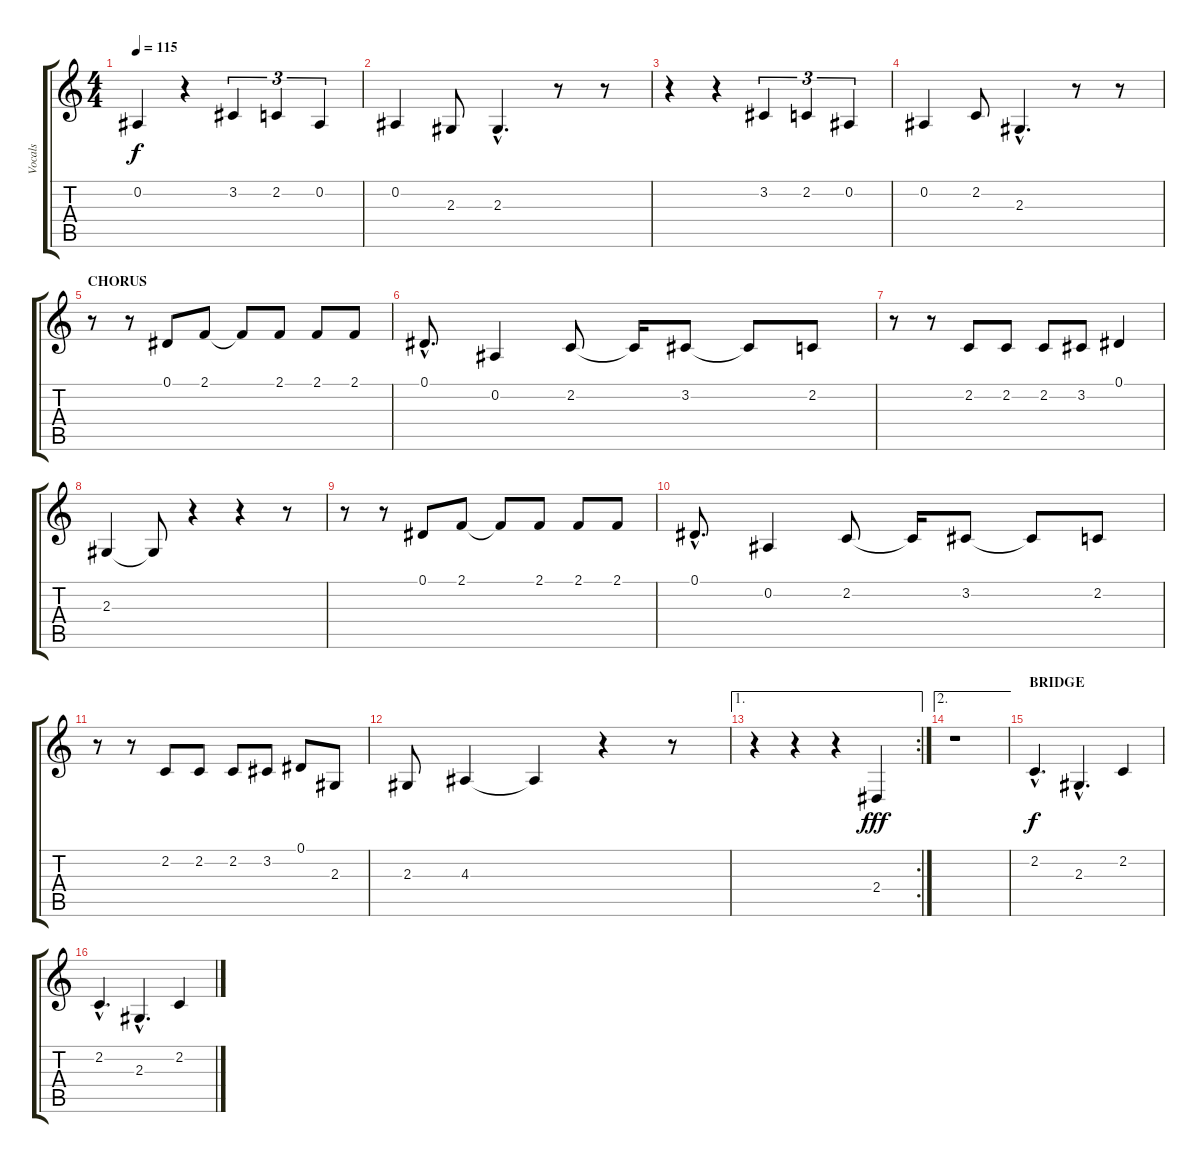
\track ("Vocals" "Vocals") {instrument synthvoice}
\staff {score tabs}
\tuning (Eb4 Bb3 Gb3 Db3 Ab2 Eb2) {hide}
\ts (4 4)
\tempo 115
\clef g2
\ks c
0.2.4{dy f} r.4 3.2.4{tu (3 2)} 2.2.4{tu (3 2)} 0.2.4{tu (3 2)} |
0.2.4 2.3.8 2.3{hac}.4{d} r.8 r.8 |
r.4 r.4 3.2.4{tu (3 2)} 2.2.4{tu (3 2)} 0.2.4{tu (3 2)} |
0.2.4 2.2.8 2.3{hac}.4{d} r.8 r.8 |
\section ("" "CHORUS")
r.8 r.8 0.1.8 2.1.8 2.1{t}.8 2.1.8 2.1.8 2.1.8 |
0.1{hac}.8{d} 0.2.4 2.2.8 2.2{t}.16 3.2.8 3.2{t}.8 2.2.8 |
r.8 r.8 2.2.8 2.2.8 2.2.8 3.2.8 0.1.4 |
2.3.4 2.3{t}.8 r.4 r.4 r.8 |
r.8 r.8 0.1.8 2.1.8 2.1{t}.8 2.1.8 2.1.8 2.1.8 |
0.1{hac}.8{d} 0.2.4 2.2.8 2.2{t}.16 3.2.8 3.2{t}.8 2.2.8 |
r.8 r.8 2.2.8 2.2.8 2.2.8 3.2.8 0.1.8 2.3.8 |
2.3.8 4.3.4 4.3{t}.4 r.4 r.8 |
\ae 1
\rc 2
r.4 r.4 r.4 2.4.4{dy fff} |
\ae 2
r.1 |
\section ("" "BRIDGE")
2.2{hac}.4{d dy f} 2.3{hac}.4{d} 2.2.4 |
2.2{hac}.4{d} 2.3{hac}.4{d} 2.2.4
